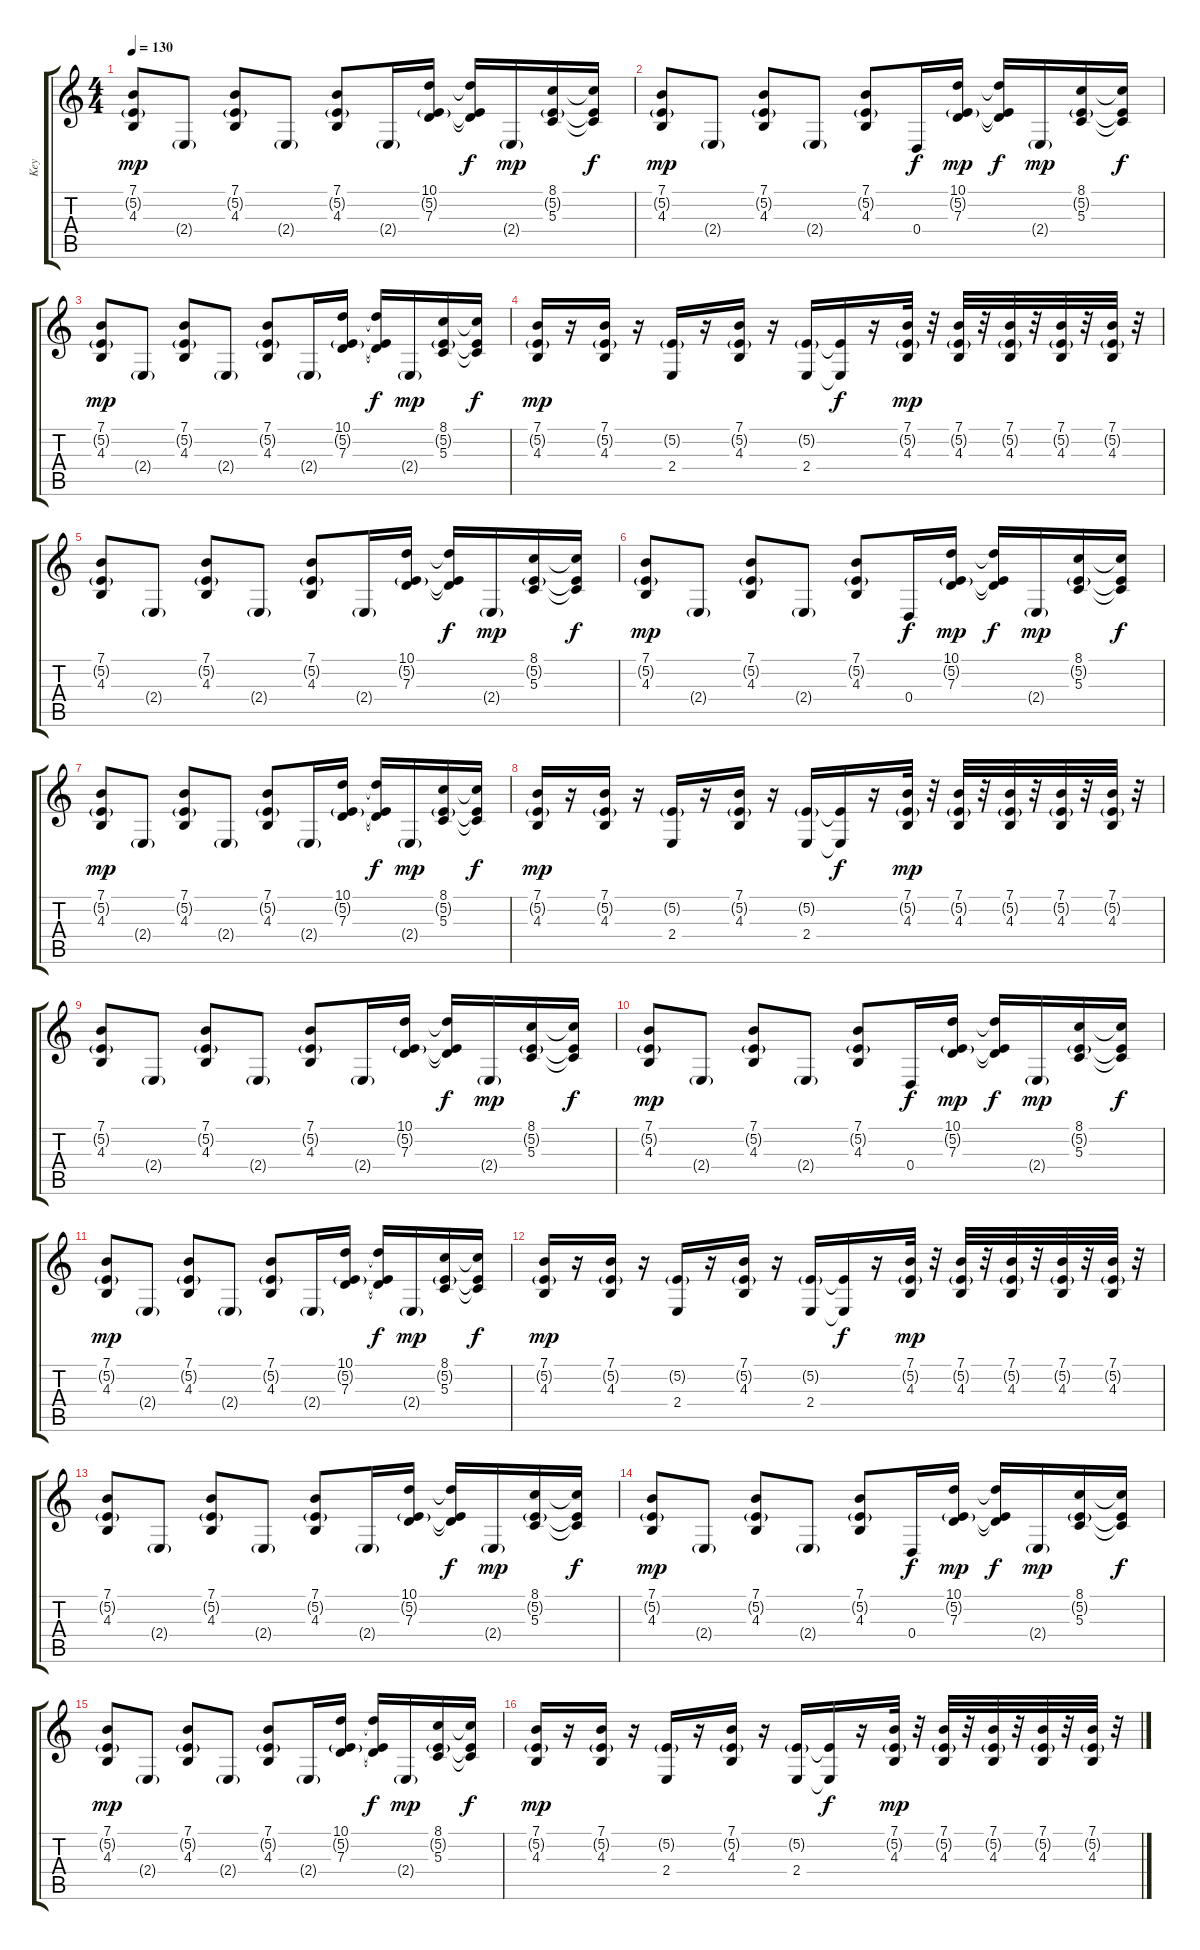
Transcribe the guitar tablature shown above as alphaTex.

\track ("Key" "Key") {instrument stringensemble1}
\staff {score tabs}
\tuning (E4 B3 G3 D3 A2 E2) {hide}
\ts (4 4)
\tempo 130
\clef g2
\ks c
(7.1 5.2{g} 4.3).8{dy mp} 2.4{g}.8 (7.1 5.2{g} 4.3).8 2.4{g}.8 (7.1 5.2{g} 4.3).8 2.4{g}.16 (10.1 5.2{g} 7.3).16 (10.1{t} 5.2{t} 7.3{t}).16{dy f} 2.4{g}.16{dy mp} (8.1 5.2{g} 5.3).16 (8.1{t} 5.2{t} 5.3{t}).16{dy f} |
(7.1 5.2{g} 4.3).8{dy mp} 2.4{g}.8 (7.1 5.2{g} 4.3).8 2.4{g}.8 (7.1 5.2{g} 4.3).8 0.4.16{dy f} (10.1 5.2{g} 7.3).16{dy mp} (10.1{t} 5.2{t} 7.3{t}).16{dy f} 2.4{g}.16{dy mp} (8.1 5.2{g} 5.3).16 (8.1{t} 5.2{t} 5.3{t}).16{dy f} |
(7.1 5.2{g} 4.3).8{dy mp} 2.4{g}.8 (7.1 5.2{g} 4.3).8 2.4{g}.8 (7.1 5.2{g} 4.3).8 2.4{g}.16 (10.1 5.2{g} 7.3).16 (10.1{t} 5.2{t} 7.3{t}).16{dy f} 2.4{g}.16{dy mp} (8.1 5.2{g} 5.3).16 (8.1{t} 5.2{t} 5.3{t}).16{dy f} |
(7.1 5.2{g} 4.3).16{dy mp} r.16 (7.1 5.2{g} 4.3).16 r.16 (5.2{g} 2.4).16 r.16 (7.1 5.2{g} 4.3).16 r.16 (5.2{g} 2.4).16 (5.2{t} 2.4{t}).16{dy f} r.16 (7.1 5.2{g} 4.3).32{dy mp} r.32 (7.1 5.2{g} 4.3).32 r.32 (7.1 5.2{g} 4.3).32 r.32 (7.1 5.2{g} 4.3).32 r.32 (7.1 5.2{g} 4.3).32 r.32 |
(7.1 5.2{g} 4.3).8 2.4{g}.8 (7.1 5.2{g} 4.3).8 2.4{g}.8 (7.1 5.2{g} 4.3).8 2.4{g}.16 (10.1 5.2{g} 7.3).16 (10.1{t} 5.2{t} 7.3{t}).16{dy f} 2.4{g}.16{dy mp} (8.1 5.2{g} 5.3).16 (8.1{t} 5.2{t} 5.3{t}).16{dy f} |
(7.1 5.2{g} 4.3).8{dy mp} 2.4{g}.8 (7.1 5.2{g} 4.3).8 2.4{g}.8 (7.1 5.2{g} 4.3).8 0.4.16{dy f} (10.1 5.2{g} 7.3).16{dy mp} (10.1{t} 5.2{t} 7.3{t}).16{dy f} 2.4{g}.16{dy mp} (8.1 5.2{g} 5.3).16 (8.1{t} 5.2{t} 5.3{t}).16{dy f} |
(7.1 5.2{g} 4.3).8{dy mp} 2.4{g}.8 (7.1 5.2{g} 4.3).8 2.4{g}.8 (7.1 5.2{g} 4.3).8 2.4{g}.16 (10.1 5.2{g} 7.3).16 (10.1{t} 5.2{t} 7.3{t}).16{dy f} 2.4{g}.16{dy mp} (8.1 5.2{g} 5.3).16 (8.1{t} 5.2{t} 5.3{t}).16{dy f} |
(7.1 5.2{g} 4.3).16{dy mp} r.16 (7.1 5.2{g} 4.3).16 r.16 (5.2{g} 2.4).16 r.16 (7.1 5.2{g} 4.3).16 r.16 (5.2{g} 2.4).16 (5.2{t} 2.4{t}).16{dy f} r.16 (7.1 5.2{g} 4.3).32{dy mp} r.32 (7.1 5.2{g} 4.3).32 r.32 (7.1 5.2{g} 4.3).32 r.32 (7.1 5.2{g} 4.3).32 r.32 (7.1 5.2{g} 4.3).32 r.32 |
(7.1 5.2{g} 4.3).8 2.4{g}.8 (7.1 5.2{g} 4.3).8 2.4{g}.8 (7.1 5.2{g} 4.3).8 2.4{g}.16 (10.1 5.2{g} 7.3).16 (10.1{t} 5.2{t} 7.3{t}).16{dy f} 2.4{g}.16{dy mp} (8.1 5.2{g} 5.3).16 (8.1{t} 5.2{t} 5.3{t}).16{dy f} |
(7.1 5.2{g} 4.3).8{dy mp} 2.4{g}.8 (7.1 5.2{g} 4.3).8 2.4{g}.8 (7.1 5.2{g} 4.3).8 0.4.16{dy f} (10.1 5.2{g} 7.3).16{dy mp} (10.1{t} 5.2{t} 7.3{t}).16{dy f} 2.4{g}.16{dy mp} (8.1 5.2{g} 5.3).16 (8.1{t} 5.2{t} 5.3{t}).16{dy f} |
(7.1 5.2{g} 4.3).8{dy mp} 2.4{g}.8 (7.1 5.2{g} 4.3).8 2.4{g}.8 (7.1 5.2{g} 4.3).8 2.4{g}.16 (10.1 5.2{g} 7.3).16 (10.1{t} 5.2{t} 7.3{t}).16{dy f} 2.4{g}.16{dy mp} (8.1 5.2{g} 5.3).16 (8.1{t} 5.2{t} 5.3{t}).16{dy f} |
(7.1 5.2{g} 4.3).16{dy mp} r.16 (7.1 5.2{g} 4.3).16 r.16 (5.2{g} 2.4).16 r.16 (7.1 5.2{g} 4.3).16 r.16 (5.2{g} 2.4).16 (5.2{t} 2.4{t}).16{dy f} r.16 (7.1 5.2{g} 4.3).32{dy mp} r.32 (7.1 5.2{g} 4.3).32 r.32 (7.1 5.2{g} 4.3).32 r.32 (7.1 5.2{g} 4.3).32 r.32 (7.1 5.2{g} 4.3).32 r.32 |
(7.1 5.2{g} 4.3).8 2.4{g}.8 (7.1 5.2{g} 4.3).8 2.4{g}.8 (7.1 5.2{g} 4.3).8 2.4{g}.16 (10.1 5.2{g} 7.3).16 (10.1{t} 5.2{t} 7.3{t}).16{dy f} 2.4{g}.16{dy mp} (8.1 5.2{g} 5.3).16 (8.1{t} 5.2{t} 5.3{t}).16{dy f} |
(7.1 5.2{g} 4.3).8{dy mp} 2.4{g}.8 (7.1 5.2{g} 4.3).8 2.4{g}.8 (7.1 5.2{g} 4.3).8 0.4.16{dy f} (10.1 5.2{g} 7.3).16{dy mp} (10.1{t} 5.2{t} 7.3{t}).16{dy f} 2.4{g}.16{dy mp} (8.1 5.2{g} 5.3).16 (8.1{t} 5.2{t} 5.3{t}).16{dy f} |
(7.1 5.2{g} 4.3).8{dy mp} 2.4{g}.8 (7.1 5.2{g} 4.3).8 2.4{g}.8 (7.1 5.2{g} 4.3).8 2.4{g}.16 (10.1 5.2{g} 7.3).16 (10.1{t} 5.2{t} 7.3{t}).16{dy f} 2.4{g}.16{dy mp} (8.1 5.2{g} 5.3).16 (8.1{t} 5.2{t} 5.3{t}).16{dy f} |
(7.1 5.2{g} 4.3).16{dy mp} r.16 (7.1 5.2{g} 4.3).16 r.16 (5.2{g} 2.4).16 r.16 (7.1 5.2{g} 4.3).16 r.16 (5.2{g} 2.4).16 (5.2{t} 2.4{t}).16{dy f} r.16 (7.1 5.2{g} 4.3).32{dy mp} r.32 (7.1 5.2{g} 4.3).32 r.32 (7.1 5.2{g} 4.3).32 r.32 (7.1 5.2{g} 4.3).32 r.32 (7.1 5.2{g} 4.3).32 r.32
